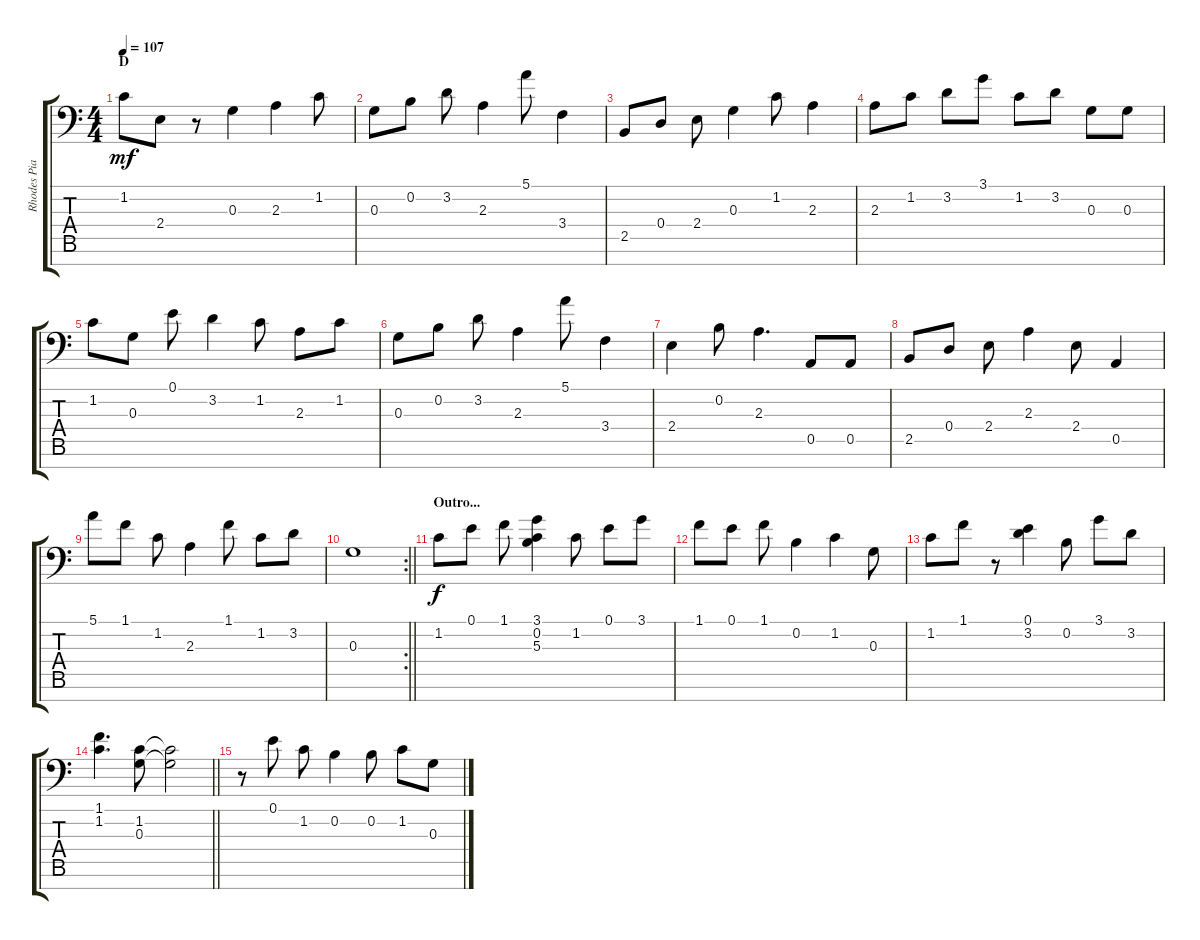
\track ("Rhodes Piano" "Rhodes Pia") {instrument electricpiano1}
\staff {score tabs}
\tuning (E4 B3 G3 D3 A2 E2 C-1) {hide}
\ts (4 4)
\section ("" "D")
\tempo 107
\clef f4
\ks c
1.2.8{dy mf} 2.4.8 r.8 0.3.4 2.3.4 1.2.8 |
0.3.8 0.2.8 3.2.8 2.3.4 5.1.8 3.4.4 |
2.5.8 0.4.8 2.4.8 0.3.4 1.2.8 2.3.4 |
2.3.8 1.2.8 3.2.8 3.1.8 1.2.8 3.2.8 0.3.8 0.3.8 |
1.2.8 0.3.8 0.1.8 3.2.4 1.2.8 2.3.8 1.2.8 |
0.3.8 0.2.8 3.2.8 2.3.4 5.1.8 3.4.4 |
2.4.4 0.2.8 2.3.4{d} 0.5.8 0.5.8 |
2.5.8 0.4.8 2.4.8 2.3.4 2.4.8 0.5.4 |
5.1.8 1.1.8 1.2.8 2.3.4 1.1.8 1.2.8 3.2.8 |
\rc 2
\barLineRight lightlight
0.3.1 |
\section ("" "Outro...")
1.2.8{dy f} 0.1.8 1.1.8 (3.1 0.2 5.3).4 1.2.8 0.1.8 3.1.8 |
1.1.8 0.1.8 1.1.8 0.2.4 1.2.4 0.3.8 |
1.2.8 1.1.8 r.8 (0.1 3.2).4 0.2.8 3.1.8 3.2.8 |
\barLineRight lightlight
(1.1 1.2).4{d} (1.2 0.3).8 (1.2{t} 0.3{t}).2 |
r.8 0.1.8 1.2.8 0.2.4 0.2.8 1.2.8 0.3.8
